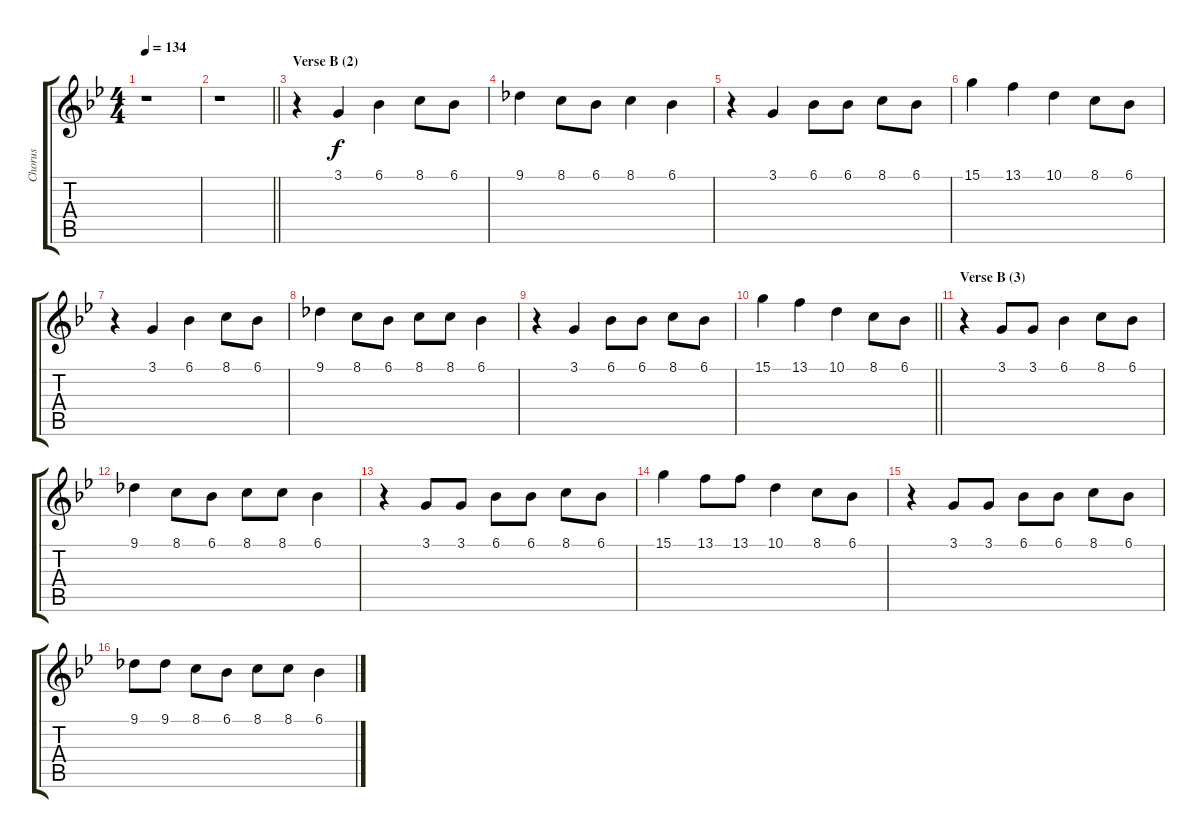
\track ("Chorus" "Chorus") {instrument sopranosax}
\staff {score tabs}
\tuning (E4 B3 G3 D3 A2 E2) {hide}
\ts (4 4)
\tempo 134
\clef g2
\ks gminor
r.1{dy f} |
\barLineRight lightlight
r.1 |
\section ("" "Verse B (2)")
r.4 3.1.4 6.1.4 8.1.8 6.1.8 |
9.1.4 8.1.8 6.1.8 8.1.4 6.1.4 |
r.4 3.1.4 6.1.8 6.1.8 8.1.8 6.1.8 |
15.1.4 13.1.4 10.1.4 8.1.8 6.1.8 |
r.4 3.1.4 6.1.4 8.1.8 6.1.8 |
9.1.4 8.1.8 6.1.8 8.1.8 8.1.8 6.1.4 |
r.4 3.1.4 6.1.8 6.1.8 8.1.8 6.1.8 |
\barLineRight lightlight
15.1.4 13.1.4 10.1.4 8.1.8 6.1.8 |
\section ("" "Verse B (3)")
r.4 3.1.8 3.1.8 6.1.4 8.1.8 6.1.8 |
9.1.4 8.1.8 6.1.8 8.1.8 8.1.8 6.1.4 |
r.4 3.1.8 3.1.8 6.1.8 6.1.8 8.1.8 6.1.8 |
15.1.4 13.1.8 13.1.8 10.1.4 8.1.8 6.1.8 |
r.4 3.1.8 3.1.8 6.1.8 6.1.8 8.1.8 6.1.8 |
9.1.8 9.1.8 8.1.8 6.1.8 8.1.8 8.1.8 6.1.4
